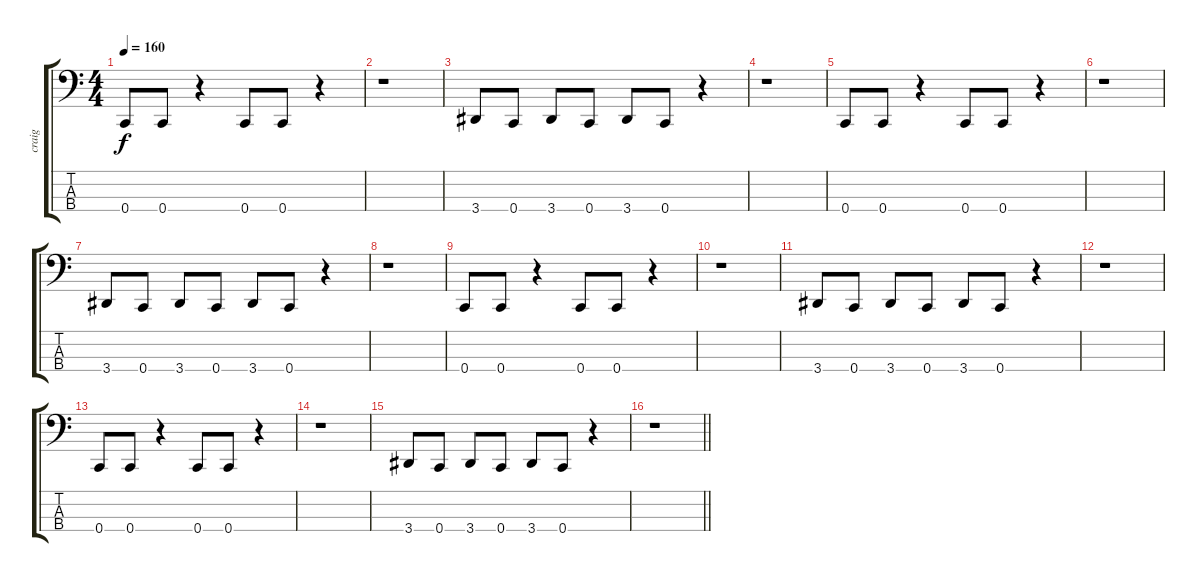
\track ("craig" "craig") {instrument slapbass1}
\staff {score tabs}
\tuning (Eb2 Bb1 F1 C1) {hide}
\ts (4 4)
\tempo 160
\clef f4
\ks c
0.4.8{dy f} 0.4.8 r.4 0.4.8 0.4.8 r.4 |
r.1 |
3.4.8 0.4.8 3.4.8 0.4.8 3.4.8 0.4.8 r.4 |
r.1 |
0.4.8 0.4.8 r.4 0.4.8 0.4.8 r.4 |
r.1 |
3.4.8 0.4.8 3.4.8 0.4.8 3.4.8 0.4.8 r.4 |
r.1 |
0.4.8 0.4.8 r.4 0.4.8 0.4.8 r.4 |
r.1 |
3.4.8 0.4.8 3.4.8 0.4.8 3.4.8 0.4.8 r.4 |
r.1 |
0.4.8 0.4.8 r.4 0.4.8 0.4.8 r.4 |
r.1 |
3.4.8 0.4.8 3.4.8 0.4.8 3.4.8 0.4.8 r.4 |
\barLineRight lightlight
r.1
